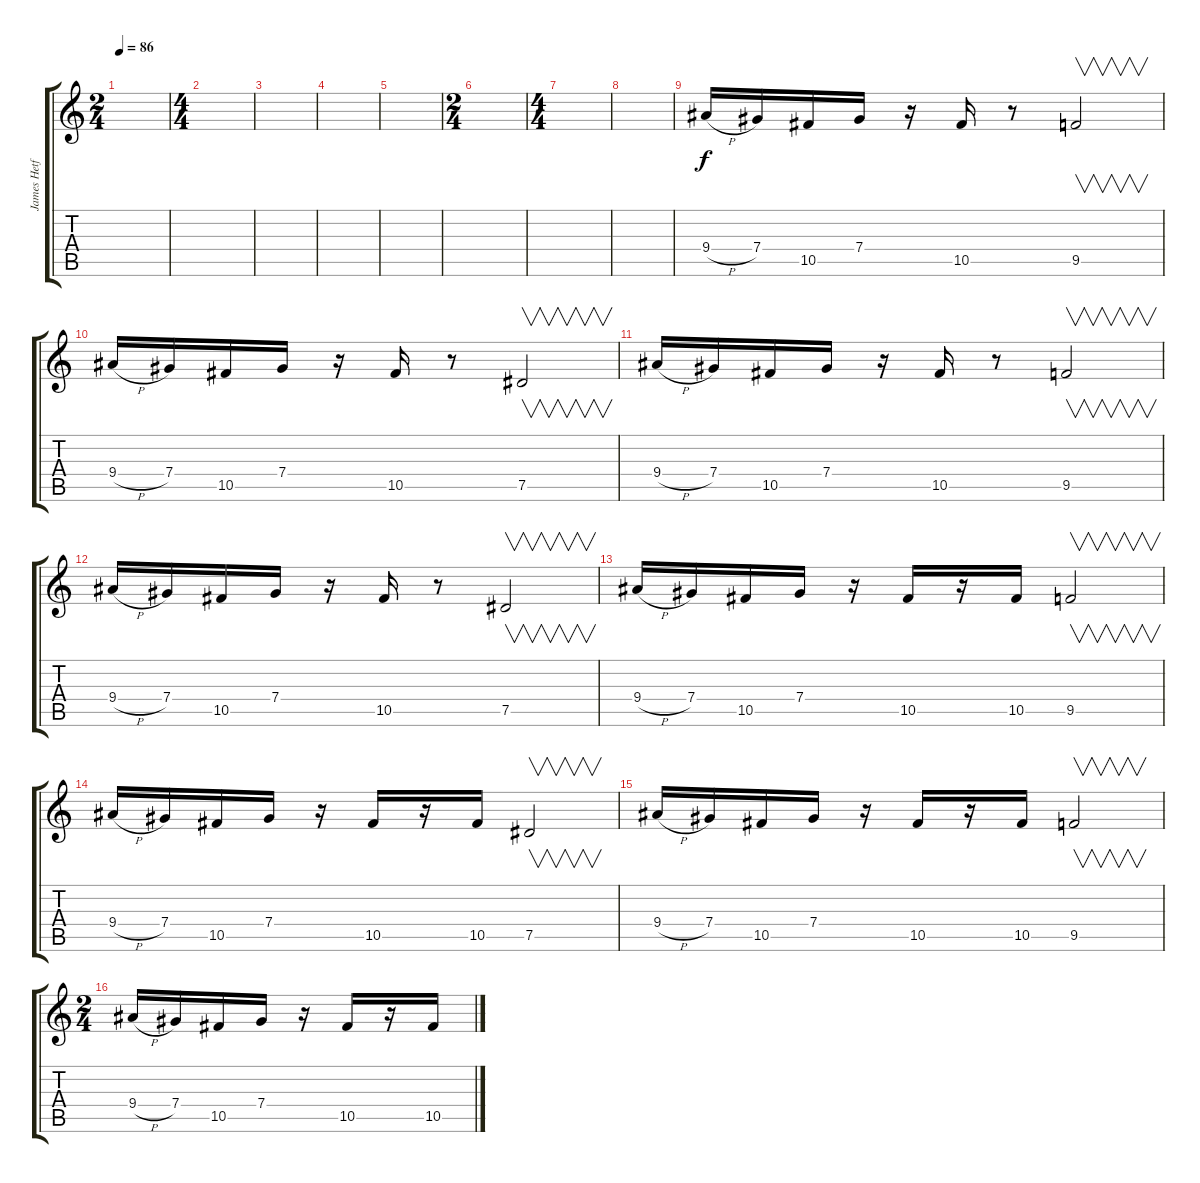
\track ("James Hetfield (disto)" "James Hetf") {instrument distortionguitar}
\staff {score tabs}
\tuning (Eb4 Bb3 Gb3 Db3 Ab2 Eb2) {hide}
\ts (2 4)
\tempo 86
\clef g2
\ks c
|
\ts (4 4)
|
|
|
|
\ts (2 4)
|
\ts (4 4)
|
|
9.4{h}.16 7.4.16 10.5.16 7.4.16 r.16 10.5.16 r.8 9.5.2{v} |
9.4{h}.16 7.4.16 10.5.16 7.4.16 r.16 10.5.16 r.8 7.5.2{v} |
9.4{h}.16 7.4.16 10.5.16 7.4.16 r.16 10.5.16 r.8 9.5.2{v} |
9.4{h}.16 7.4.16 10.5.16 7.4.16 r.16 10.5.16 r.8 7.5.2{v} |
9.4{h}.16 7.4.16 10.5.16 7.4.16 r.16 10.5.16 r.16 10.5.16 9.5.2{v} |
9.4{h}.16 7.4.16 10.5.16 7.4.16 r.16 10.5.16 r.16 10.5.16 7.5.2{v} |
9.4{h}.16 7.4.16 10.5.16 7.4.16 r.16 10.5.16 r.16 10.5.16 9.5.2{v} |
\ts (2 4)
9.4{h}.16 7.4.16 10.5.16 7.4.16 r.16 10.5.16 r.16 10.5.16
